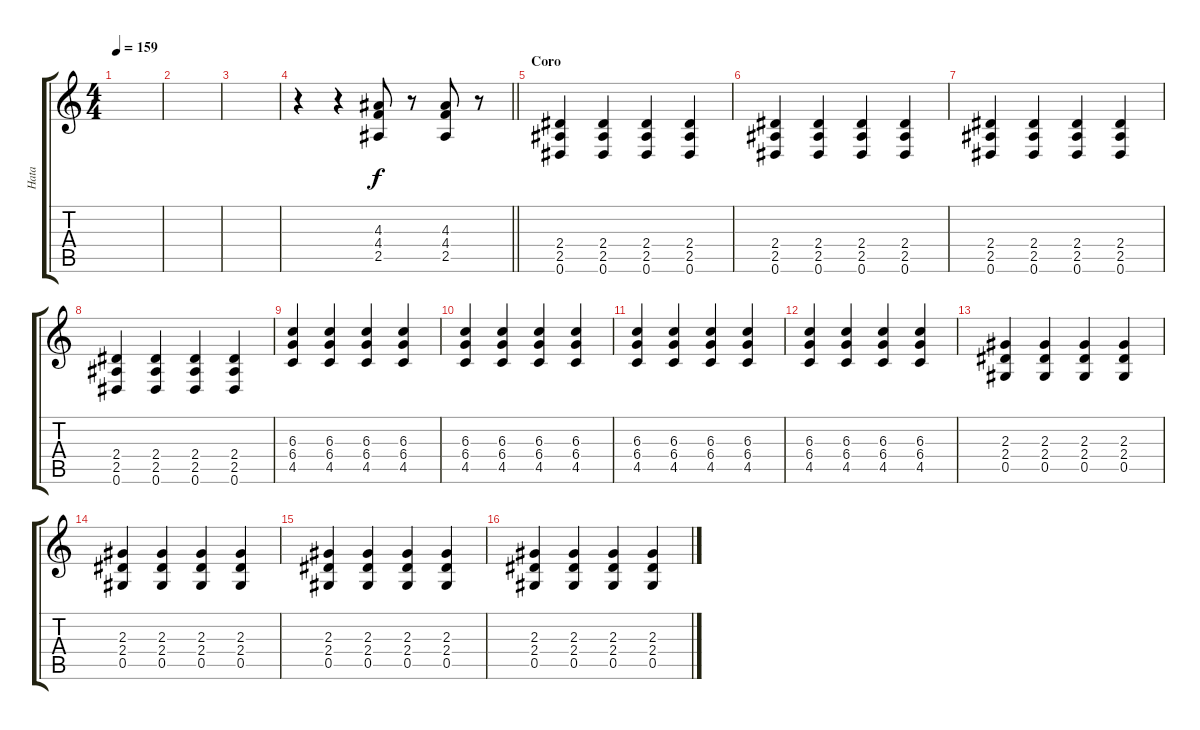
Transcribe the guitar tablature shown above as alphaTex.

\track ("Hata" "Hata") {instrument acousticguitarsteel}
\staff {score tabs}
\tuning (Eb4 Bb3 Gb3 Db3 Ab2 Eb2) {hide}
\ts (4 4)
\tempo 159
\clef g2
\ks c
|
|
|
\barLineRight lightlight
r.4{volume 16 instrument distortionguitar} r.4 (4.3 4.4 2.5).8 r.8 (4.3 4.4 2.5).8 r.8 |
\section ("" "Coro")
(2.4 2.5 0.6).4 (2.4 2.5 0.6).4 (2.4 2.5 0.6).4 (2.4 2.5 0.6).4 |
(2.4 2.5 0.6).4 (2.4 2.5 0.6).4 (2.4 2.5 0.6).4 (2.4 2.5 0.6).4 |
(2.4 2.5 0.6).4 (2.4 2.5 0.6).4 (2.4 2.5 0.6).4 (2.4 2.5 0.6).4 |
(2.4 2.5 0.6).4 (2.4 2.5 0.6).4 (2.4 2.5 0.6).4 (2.4 2.5 0.6).4 |
(6.3 6.4 4.5).4 (6.3 6.4 4.5).4 (6.3 6.4 4.5).4 (6.3 6.4 4.5).4 |
(6.3 6.4 4.5).4 (6.3 6.4 4.5).4 (6.3 6.4 4.5).4 (6.3 6.4 4.5).4 |
(6.3 6.4 4.5).4 (6.3 6.4 4.5).4 (6.3 6.4 4.5).4 (6.3 6.4 4.5).4 |
(6.3 6.4 4.5).4 (6.3 6.4 4.5).4 (6.3 6.4 4.5).4 (6.3 6.4 4.5).4 |
(2.3 2.4 0.5).4 (2.3 2.4 0.5).4 (2.3 2.4 0.5).4 (2.3 2.4 0.5).4 |
(2.3 2.4 0.5).4 (2.3 2.4 0.5).4 (2.3 2.4 0.5).4 (2.3 2.4 0.5).4 |
(2.3 2.4 0.5).4 (2.3 2.4 0.5).4 (2.3 2.4 0.5).4 (2.3 2.4 0.5).4 |
(2.3 2.4 0.5).4 (2.3 2.4 0.5).4 (2.3 2.4 0.5).4 (2.3 2.4 0.5).4
